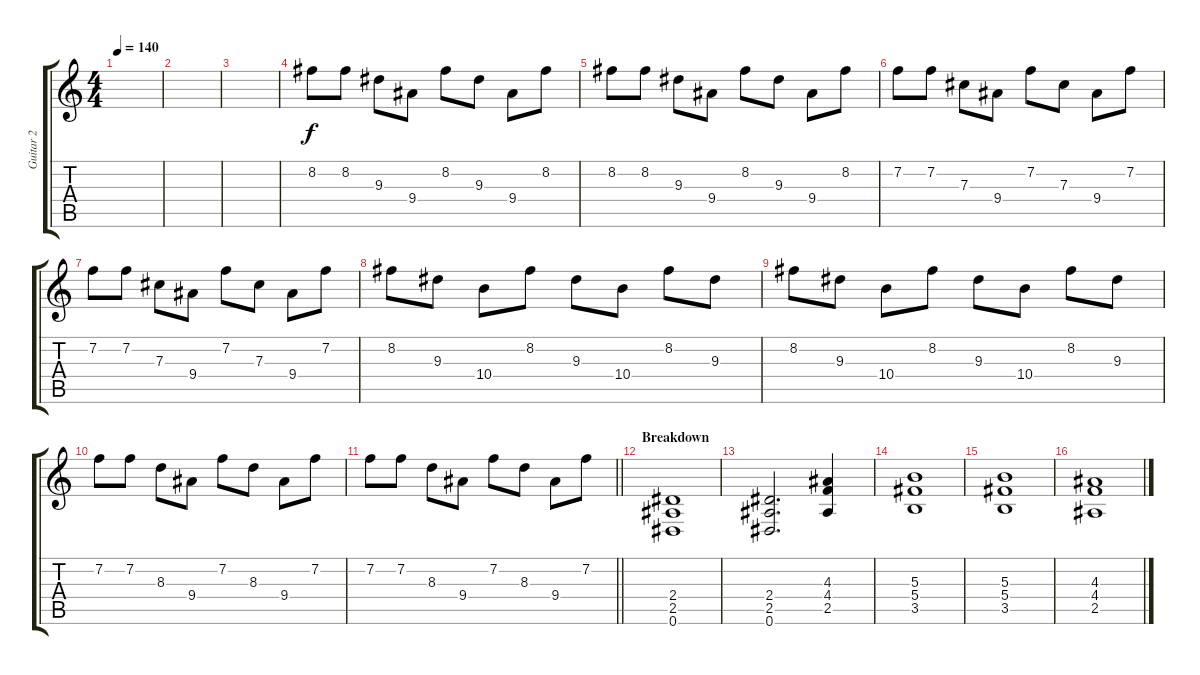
\track ("Guitar 2" "Guitar 2") {instrument distortionguitar}
\staff {score tabs}
\tuning (Eb4 Bb3 Gb3 Db3 Ab2 Eb2) {hide}
\ts (4 4)
\tempo 140
\clef g2
\ks c
|
|
|
8.2.8{volume 13 instrument overdrivenguitar} 8.2.8 9.3.8 9.4.8 8.2.8 9.3.8 9.4.8 8.2.8 |
8.2.8 8.2.8 9.3.8 9.4.8 8.2.8 9.3.8 9.4.8 8.2.8 |
7.2.8 7.2.8 7.3.8 9.4.8 7.2.8 7.3.8 9.4.8 7.2.8 |
7.2.8 7.2.8 7.3.8 9.4.8 7.2.8 7.3.8 9.4.8 7.2.8 |
8.2.8 9.3.8 10.4.8 8.2.8 9.3.8 10.4.8 8.2.8 9.3.8 |
8.2.8 9.3.8 10.4.8 8.2.8 9.3.8 10.4.8 8.2.8 9.3.8 |
7.2.8 7.2.8 8.3.8 9.4.8 7.2.8 8.3.8 9.4.8 7.2.8 |
\barLineRight lightlight
7.2.8 7.2.8 8.3.8 9.4.8 7.2.8 8.3.8 9.4.8 7.2.8 |
\section ("" "Breakdown")
(2.4 2.5 0.6).1{instrument distortionguitar} |
(2.4 2.5 0.6).2{d} (4.3 4.4 2.5).4 |
(5.3 5.4 3.5).1 |
(5.3 5.4 3.5).1 |
(4.3 4.4 2.5).1
